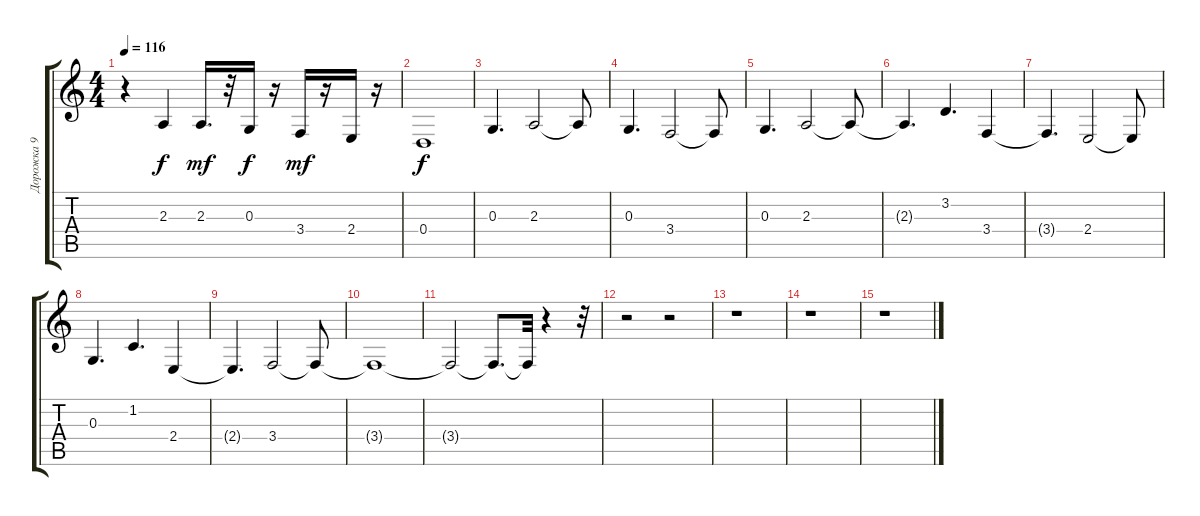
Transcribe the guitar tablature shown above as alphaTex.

\track ("Дорожка 9" "Дорожка 9") {instrument cello}
\staff {score tabs}
\tuning (E4 B3 G3 D3 A2 E2) {hide}
\ts (4 4)
\tempo 116
\clef g2
\ks c
r.4{dy mf} 2.3.4{dy f} 2.3.16{d dy mf} r.32 0.3.16{dy f} r.16 3.4.16{dy mf} r.16 2.4.16 r.16 |
0.4.1{dy f} |
0.3.4{d} 2.3.2 2.3{t}.8 |
0.3.4{d} 3.4.2 3.4{t}.8 |
0.3.4{d} 2.3.2 2.3{t}.8 |
2.3{t}.4{d} 3.2.4{d} 3.4.4 |
3.4{t}.4{d} 2.4.2 2.4{t}.8 |
0.3.4{d} 1.2.4{d} 2.4.4 |
2.4{t}.4{d} 3.4.2 3.4{t}.8 |
3.4{t}.1 |
3.4{t}.2 3.4{t}.8{d} 3.4{t}.32 r.4 r.32 |
r.2 r.2 |
r.1 |
r.1 |
r.1
